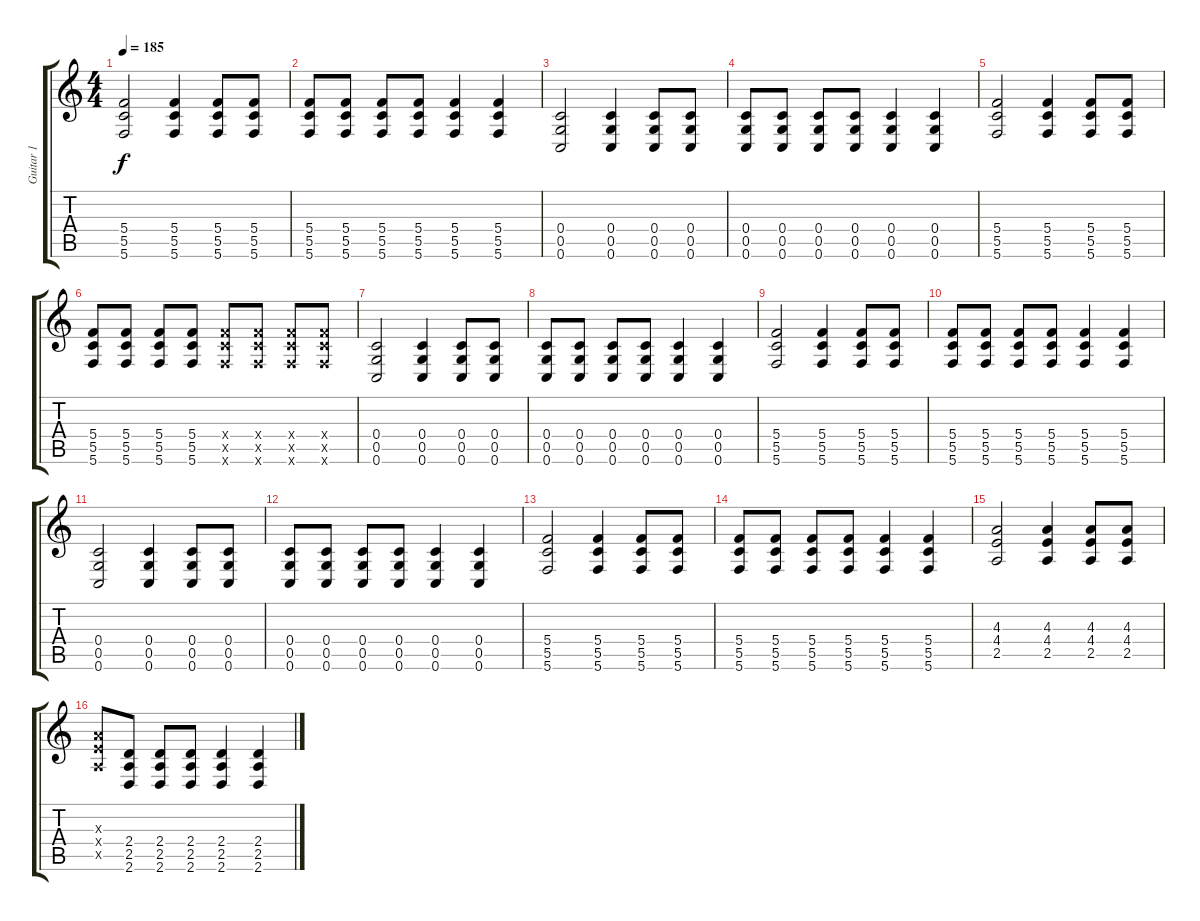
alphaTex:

\track ("Guitar 1" "Guitar 1") {instrument distortionguitar}
\staff {score tabs}
\tuning (D4 A3 F3 C3 G2 C2) {hide}
\ts (4 4)
\tempo 185
\clef g2
\ks c
(5.4 5.5 5.6).2{dy f} (5.4 5.5 5.6).4 (5.4 5.5 5.6).8 (5.4 5.5 5.6).8 |
(5.4 5.5 5.6).8 (5.4 5.5 5.6).8 (5.4 5.5 5.6).8 (5.4 5.5 5.6).8 (5.4 5.5 5.6).4 (5.4 5.5 5.6).4 |
(0.4 0.5 0.6).2 (0.4 0.5 0.6).4 (0.4 0.5 0.6).8 (0.4 0.5 0.6).8 |
(0.4 0.5 0.6).8 (0.4 0.5 0.6).8 (0.4 0.5 0.6).8 (0.4 0.5 0.6).8 (0.4 0.5 0.6).4 (0.4 0.5 0.6).4 |
(5.4 5.5 5.6).2 (5.4 5.5 5.6).4 (5.4 5.5 5.6).8 (5.4 5.5 5.6).8 |
(5.4 5.5 5.6).8 (5.4 5.5 5.6).8 (5.4 5.5 5.6).8 (5.4 5.5 5.6).8 (5.4{x} 5.5{x} 5.6{x}).8 (5.4{x} 5.5{x} 5.6{x}).8 (5.4{x} 5.5{x} 5.6{x}).8 (5.4{x} 5.5{x} 5.6{x}).8 |
(0.4 0.5 0.6).2 (0.4 0.5 0.6).4 (0.4 0.5 0.6).8 (0.4 0.5 0.6).8 |
(0.4 0.5 0.6).8 (0.4 0.5 0.6).8 (0.4 0.5 0.6).8 (0.4 0.5 0.6).8 (0.4 0.5 0.6).4 (0.4 0.5 0.6).4 |
(5.4 5.5 5.6).2 (5.4 5.5 5.6).4 (5.4 5.5 5.6).8 (5.4 5.5 5.6).8 |
(5.4 5.5 5.6).8 (5.4 5.5 5.6).8 (5.4 5.5 5.6).8 (5.4 5.5 5.6).8 (5.4 5.5 5.6).4 (5.4 5.5 5.6).4 |
(0.4 0.5 0.6).2 (0.4 0.5 0.6).4 (0.4 0.5 0.6).8 (0.4 0.5 0.6).8 |
(0.4 0.5 0.6).8 (0.4 0.5 0.6).8 (0.4 0.5 0.6).8 (0.4 0.5 0.6).8 (0.4 0.5 0.6).4 (0.4 0.5 0.6).4 |
(5.4 5.5 5.6).2 (5.4 5.5 5.6).4 (5.4 5.5 5.6).8 (5.4 5.5 5.6).8 |
(5.4 5.5 5.6).8 (5.4 5.5 5.6).8 (5.4 5.5 5.6).8 (5.4 5.5 5.6).8 (5.4 5.5 5.6).4 (5.4 5.5 5.6).4 |
(4.3 4.4 2.5).2 (4.3 4.4 2.5).4 (4.3 4.4 2.5).8 (4.3 4.4 2.5).8 |
(4.3{x} 4.4{x} 2.5{x}).8 (2.4 2.5 2.6).8 (2.4 2.5 2.6).8 (2.4 2.5 2.6).8 (2.4 2.5 2.6).4 (2.4 2.5 2.6).4
